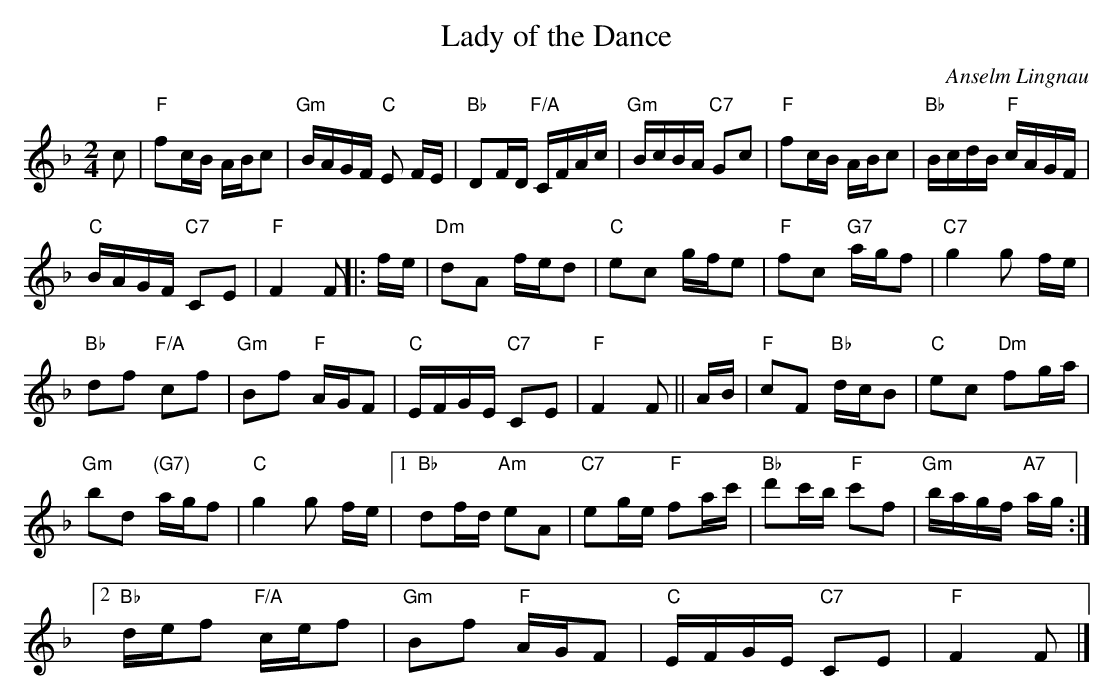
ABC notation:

X:1
T:Lady of the Dance
C:Anselm Lingnau
M:2/4
L:1/16
K:F
c2|"F"f2cB ABc2|"Gm"BAGF "C"E2 FE|"Bb"D2FD "F/A"CFAc|"Gm"BcBA "C7"G2c2|\
   "F"f2cB ABc2|"Bb"BcdB "F"cAGF|
                                  "C"BAGF "C7"C2E2|"F"F4 F2||\
|:fe|"Dm"d2A2 fed2|"C"e2c2 gfe2|"F"f2c2 "G7"agf2|"C7"g4 g2 fe|
   "Bb"d2f2 "F/A"c2f2|"Gm"B2f2 "F"AGF2|"C"EFGE "C7"C2E2|"F"F4 F2||\
  AB|"F"c2F2 "Bb"dcB2|"C"e2c2 "Dm"f2ga|
                                       "Gm"b2d2 "(G7)"agf2|"C"g4 g2 fe|\
 [1 "Bb"d2fd "Am"e2A2|"C7"e2ge "F"f2ac'|"Bb"d'2c'b "F"c'2f2|"Gm"bagf "A7"ag:|
 [2 "Bb"def2 "F/A"cef2|"Gm"B2f2 "F"AGF2|"C"EFGE "C7"C2E2|"F"F4 F2|]
